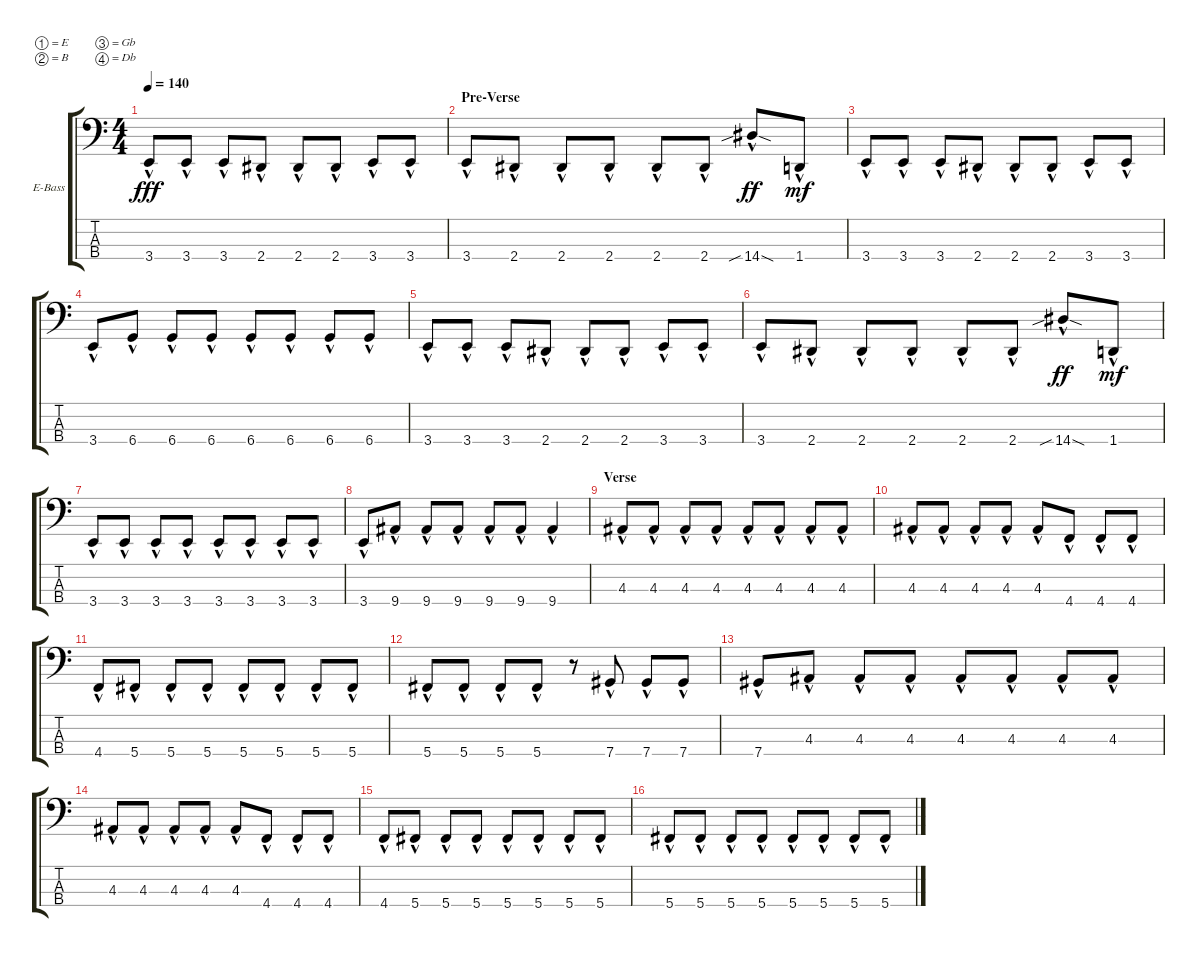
\bracketExtendMode groupsimilarinstruments
\firstSystemTrackNameOrientation horizontal
\otherSystemsTrackNameOrientation horizontal
\track ("Alex" "E-Bass") {instrument electricbassfinger}
\staff {score tabs}
\tuning (E2 B1 Gb1 Db1)
\ts (4 4)
\tempo 140
\clef f4
\ks c
3.4{hac}.8{dy fff} 3.4{hac}.8 3.4{hac}.8 2.4{hac}.8 2.4{hac}.8 2.4{hac}.8 3.4{hac}.8 3.4{hac}.8 |
\section ("" "Pre-Verse")
3.4{hac}.8 2.4{hac}.8 2.4{hac}.8 2.4{hac}.8 2.4{hac}.8 2.4{hac}.8 14.4{sib sod hac}.8{dy ff} 1.4{hac}.8{dy mf} |
3.4{hac}.8 3.4{hac}.8 3.4{hac}.8 2.4{hac}.8 2.4{hac}.8 2.4{hac}.8 3.4{hac}.8 3.4{hac}.8 |
3.4{hac}.8 6.4{hac}.8 6.4{hac}.8 6.4{hac}.8 6.4{hac}.8 6.4{hac}.8 6.4{hac}.8 6.4{hac}.8 |
3.4{hac}.8 3.4{hac}.8 3.4{hac}.8 2.4{hac}.8 2.4{hac}.8 2.4{hac}.8 3.4{hac}.8 3.4{hac}.8 |
3.4{hac}.8 2.4{hac}.8 2.4{hac}.8 2.4{hac}.8 2.4{hac}.8 2.4{hac}.8 14.4{sib sod hac}.8{dy ff} 1.4{hac}.8{dy mf} |
3.4{hac}.8 3.4{hac}.8 3.4{hac}.8 3.4{hac}.8 3.4{hac}.8 3.4{hac}.8 3.4{hac}.8 3.4{hac}.8 |
3.4{hac}.8 9.4{hac}.8 9.4{hac}.8 9.4{hac}.8 9.4{hac}.8 9.4{hac}.8 9.4{hac}.4 |
\section ("" "Verse")
4.3{hac}.8 4.3{hac}.8 4.3{hac}.8 4.3{hac}.8 4.3{hac}.8 4.3{hac}.8 4.3{hac}.8 4.3{hac}.8 |
4.3{hac}.8 4.3{hac}.8 4.3{hac}.8 4.3{hac}.8 4.3{hac}.8 4.4{hac}.8 4.4{hac}.8 4.4{hac}.8 |
4.4{hac}.8 5.4{hac}.8 5.4{hac}.8 5.4{hac}.8 5.4{hac}.8 5.4{hac}.8 5.4{hac}.8 5.4{hac}.8 |
5.4{hac}.8 5.4{hac}.8 5.4{hac}.8 5.4{hac}.8 r.8 7.4{hac}.8 7.4{hac}.8 7.4{hac}.8 |
7.4{hac}.8 4.3{hac}.8 4.3{hac}.8 4.3{hac}.8 4.3{hac}.8 4.3{hac}.8 4.3{hac}.8 4.3{hac}.8 |
4.3{hac}.8 4.3{hac}.8 4.3{hac}.8 4.3{hac}.8 4.3{hac}.8 4.4{hac}.8 4.4{hac}.8 4.4{hac}.8 |
4.4{hac}.8 5.4{hac}.8 5.4{hac}.8 5.4{hac}.8 5.4{hac}.8 5.4{hac}.8 5.4{hac}.8 5.4{hac}.8 |
5.4{hac}.8 5.4{hac}.8 5.4{hac}.8 5.4{hac}.8 5.4{hac}.8 5.4{hac}.8 5.4{hac}.8 5.4{hac}.8
